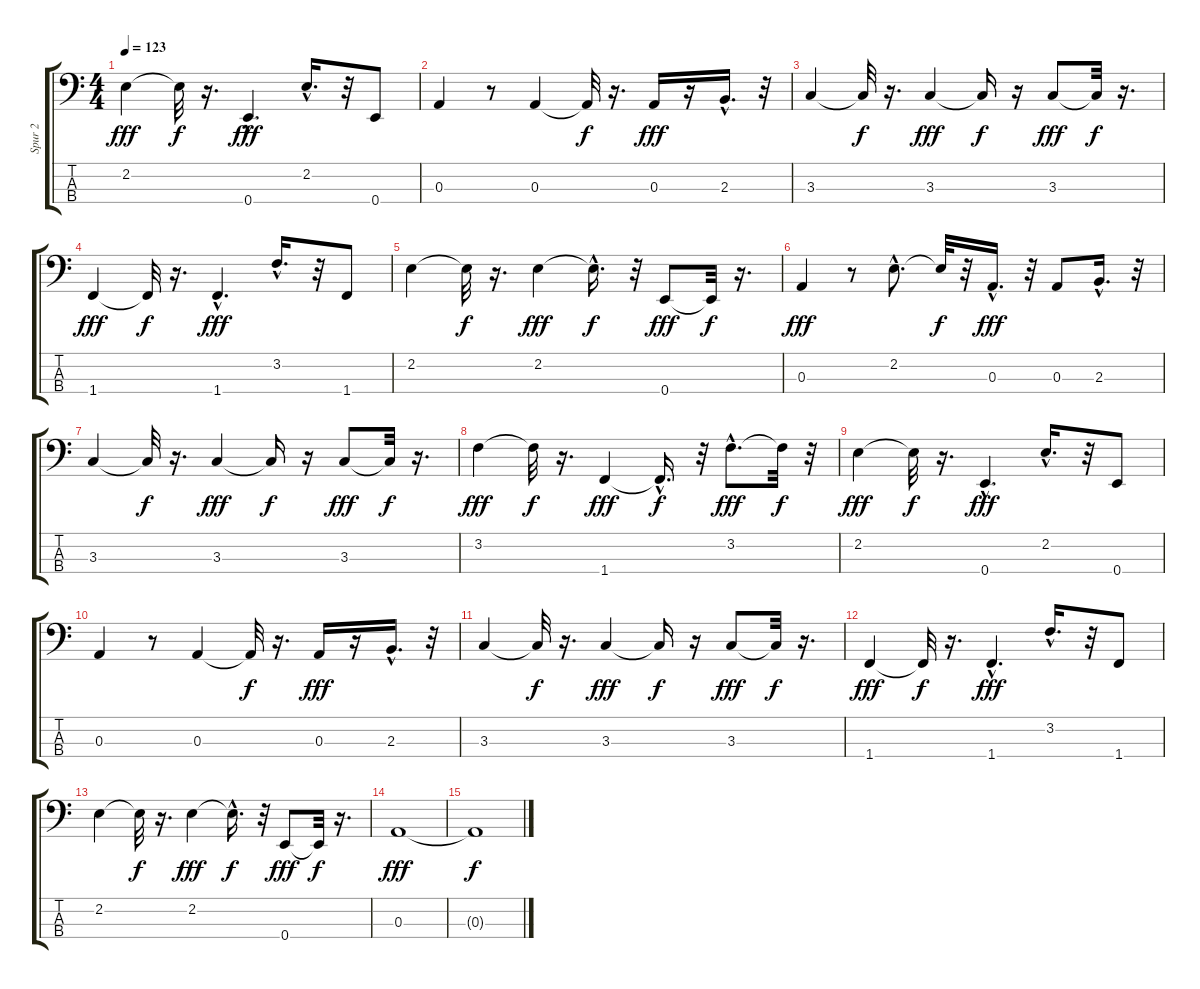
\track ("Spur 2" "Spur 2") {instrument fretlessbass}
\staff {score tabs}
\tuning (G2 D2 A1 E1) {hide}
\ts (4 4)
\tempo 123
\clef f4
\ks c
2.2.4{dy fff} 2.2{t}.32{dy f} r.16{d} 0.4{hac}.4{d dy fff} 2.2{hac}.16{d} r.32 0.4.8 |
0.3.4 r.8 0.3.4 0.3{t}.32{dy f} r.16{d} 0.3.16{dy fff} r.16 2.3{hac}.16{d} r.32 |
3.3.4 3.3{t}.32{dy f} r.16{d} 3.3.4{dy fff} 3.3{t}.16{dy f} r.16 3.3.8{dy fff} 3.3{t}.32{dy f} r.16{d} |
1.4.4{dy fff} 1.4{t}.32{dy f} r.16{d} 1.4{hac}.4{d dy fff} 3.2{hac}.16{d} r.32 1.4.8 |
2.2.4 2.2{t}.32{dy f} r.16{d} 2.2.4{dy fff} 2.2{hac t}.16{d dy f} r.32 0.4.8{dy fff} 0.4{t}.32{dy f} r.16{d} |
0.3.4{dy fff} r.8 2.2{hac}.8{d} 2.2{t}.32{dy f} r.32 0.3{hac}.16{d dy fff} r.32 0.3.8 2.3{hac}.16{d} r.32 |
3.3.4 3.3{t}.32{dy f} r.16{d} 3.3.4{dy fff} 3.3{t}.16{dy f} r.16 3.3.8{dy fff} 3.3{t}.32{dy f} r.16{d} |
3.2.4{dy fff} 3.2{t}.32{dy f} r.16{d} 1.4.4{dy fff} 1.4{hac t}.16{d dy f} r.32 3.2{hac}.8{d dy fff} 3.2{t}.32{dy f} r.32 |
2.2.4{dy fff} 2.2{t}.32{dy f} r.16{d} 0.4{hac}.4{d dy fff} 2.2{hac}.16{d} r.32 0.4.8 |
0.3.4 r.8 0.3.4 0.3{t}.32{dy f} r.16{d} 0.3.16{dy fff} r.16 2.3{hac}.16{d} r.32 |
3.3.4 3.3{t}.32{dy f} r.16{d} 3.3.4{dy fff} 3.3{t}.16{dy f} r.16 3.3.8{dy fff} 3.3{t}.32{dy f} r.16{d} |
1.4.4{dy fff} 1.4{t}.32{dy f} r.16{d} 1.4{hac}.4{d dy fff} 3.2{hac}.16{d} r.32 1.4.8 |
2.2.4 2.2{t}.32{dy f} r.16{d} 2.2.4{dy fff} 2.2{hac t}.16{d dy f} r.32 0.4.8{dy fff} 0.4{t}.32{dy f} r.16{d} |
0.3.1{dy fff} |
0.3{t}.1{dy f}
